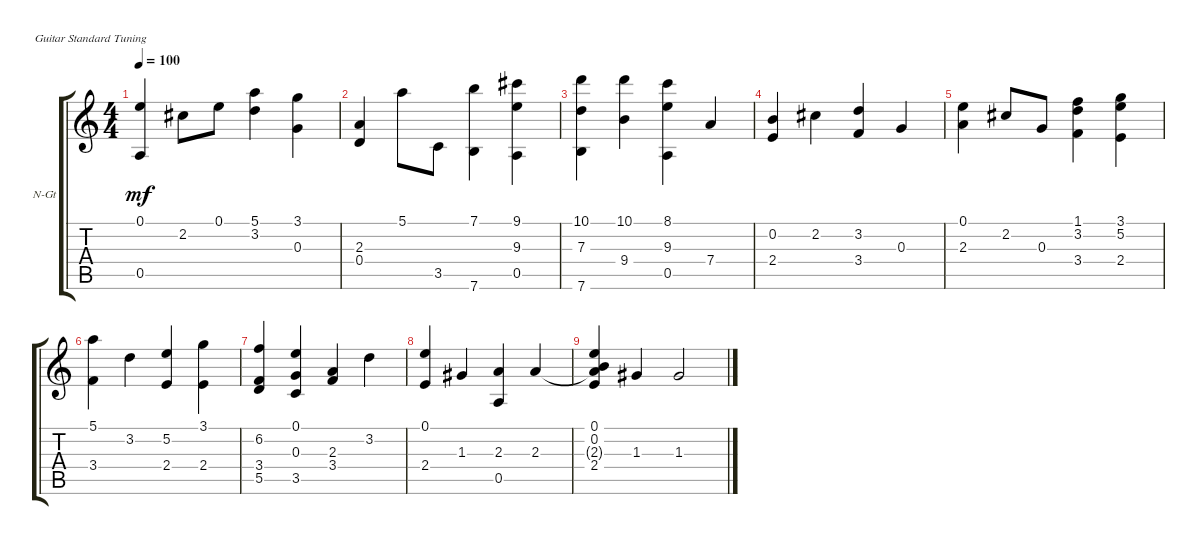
\defaultSystemsLayout 4
\bracketExtendMode groupsimilarinstruments
\firstSystemTrackNameOrientation horizontal
\otherSystemsTrackNameOrientation horizontal
\track ("Nylon Guitar" "N-Gt") {instrument acousticguitarnylon}
\staff {score tabs}
\tuning (E4 B3 G3 D3 A2 E2)
\ts (4 4)
\tempo 100
\clef g2
\ks c
(0.1 0.5).4{dy mf} 2.2.8 0.1.8 (5.1 3.2).4 (3.1 0.3).4 |
(2.3 0.4).4 5.1.8 3.5.8 (7.1 7.6).4 (9.1 9.3 0.5).4 |
(10.1 7.3 7.6).4 (10.1 9.4).4 (8.1 9.3 0.5).4 7.4.4 |
(0.2 2.4).4 2.2.4 (3.2 3.4).4 0.3.4 |
(0.1 2.3).4 2.2.8 0.3.8 (1.1 3.2 3.4).4 (3.1 5.2 2.4).4 |
(5.1 3.4).4 3.2.4 (5.2 2.4).4 (3.1 2.4).4 |
(3.4 6.2 5.5).4 (0.1 0.3 3.5).4 (2.3 3.4).4 3.2.4 |
(0.1 2.4).4 1.3.4 (0.5 2.3).4 2.3.4 |
(0.1 2.4 0.2 2.3{t}).4 1.3.4 1.3.2
